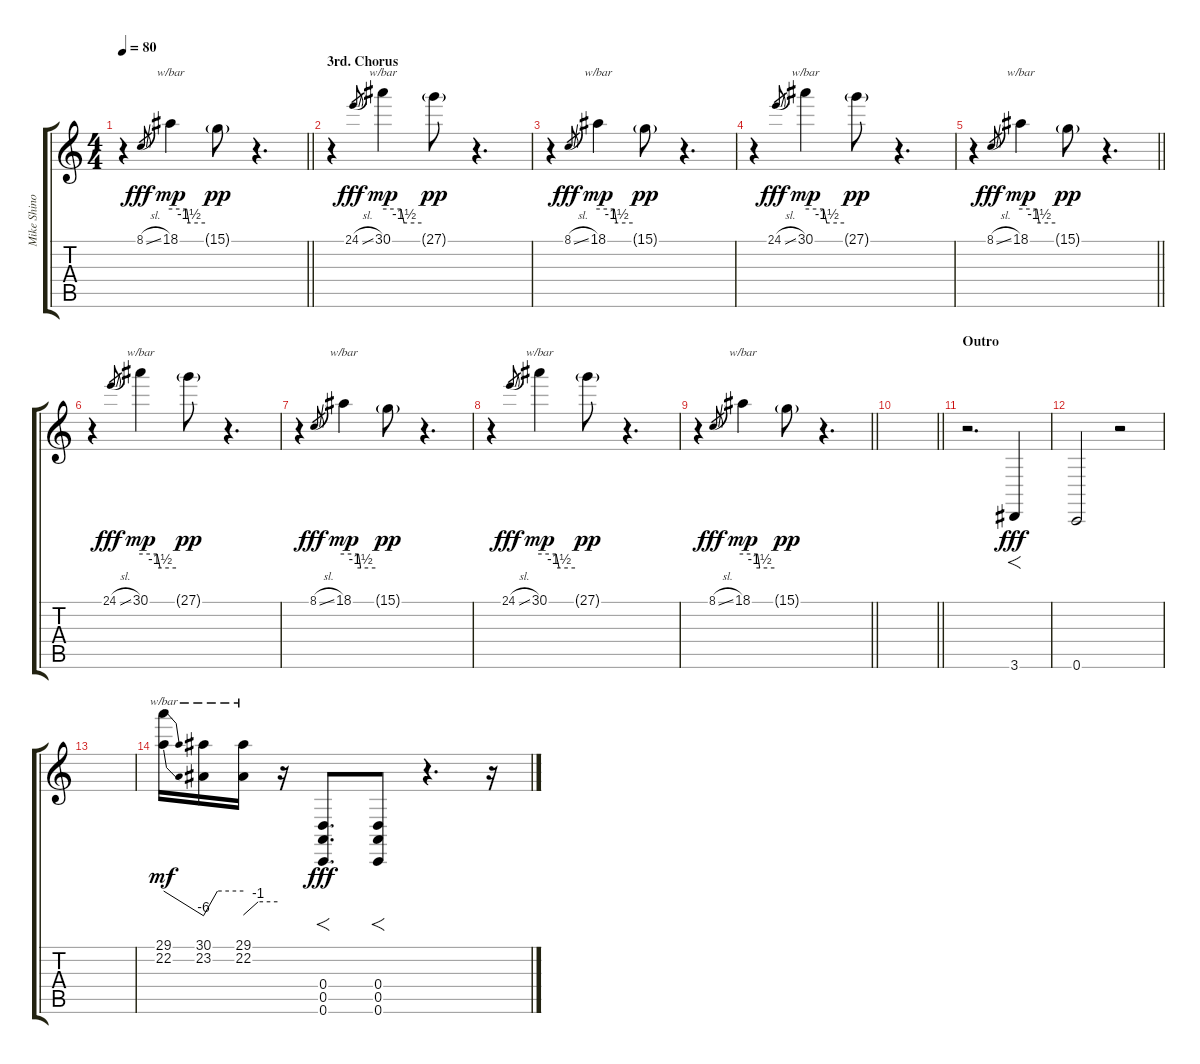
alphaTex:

\track ("Mike Shinoda - Effect 2" "Mike Shino") {instrument sopranosax}
\staff {score tabs}
\tuning (E4 B3 G3 D3 A2 C2) {hide}
\ts (4 4)
\tempo 80
\clef g2
\barLineRight lightlight
\ks c
r.4{dy pp} 8.1{sl}.8{gr dy fff} 18.1.4{tbe (custom default 0 0 28 0 32 -6 60 -6) dy mp} 15.1{g}.8{dy pp} r.4{d} |
\section ("" "3rd. Chorus")
r.4 24.1{sl}.8{gr dy fff} 30.1.4{tbe (custom default 0 0 28 0 33 -6 60 -6) dy mp} 27.1{g}.8{dy pp} r.4{d} |
r.4 8.1{sl}.8{gr dy fff} 18.1.4{tbe (custom default 0 0 28 0 32 -6 60 -6) dy mp} 15.1{g}.8{dy pp} r.4{d} |
r.4 24.1{sl}.8{gr dy fff} 30.1.4{tbe (custom default 0 0 28 0 33 -6 60 -6) dy mp} 27.1{g}.8{dy pp} r.4{d} |
\barLineRight lightlight
r.4 8.1{sl}.8{gr dy fff} 18.1.4{tbe (custom default 0 0 28 0 32 -6 60 -6) dy mp} 15.1{g}.8{dy pp} r.4{d} |
r.4 24.1{sl}.8{gr dy fff} 30.1.4{tbe (custom default 0 0 28 0 33 -6 60 -6) dy mp} 27.1{g}.8{dy pp} r.4{d} |
r.4 8.1{sl}.8{gr dy fff} 18.1.4{tbe (custom default 0 0 28 0 32 -6 60 -6) dy mp} 15.1{g}.8{dy pp} r.4{d} |
r.4 24.1{sl}.8{gr dy fff} 30.1.4{tbe (custom default 0 0 28 0 33 -6 60 -6) dy mp} 27.1{g}.8{dy pp} r.4{d} |
\barLineRight lightlight
r.4 8.1{sl}.8{gr dy fff} 18.1.4{tbe (custom default 0 0 28 0 32 -6 60 -6) dy mp} 15.1{g}.8{dy pp} r.4{d} |
\barLineRight lightlight
|
\section ("" "Outro")
r.2{d volume 8 instrument seashore} 3.6.4{f dy fff} |
0.6.2{instrument taikodrum} r.2 |
|
(29.1 22.2).16{tbe (dive default 0 0 60 -24) dy mf instrument lead5charang} (30.1 23.2).16{tbe (custom default 0 -24 21 0 60 0)} (29.1 22.2).16{tbe (custom default 0 -22 26 -4 60 -4)} r.16 (0.4 0.5 0.6).8{f d dy fff instrument seashore} (0.4 0.5 0.6).8{f} r.4{d} r.16
